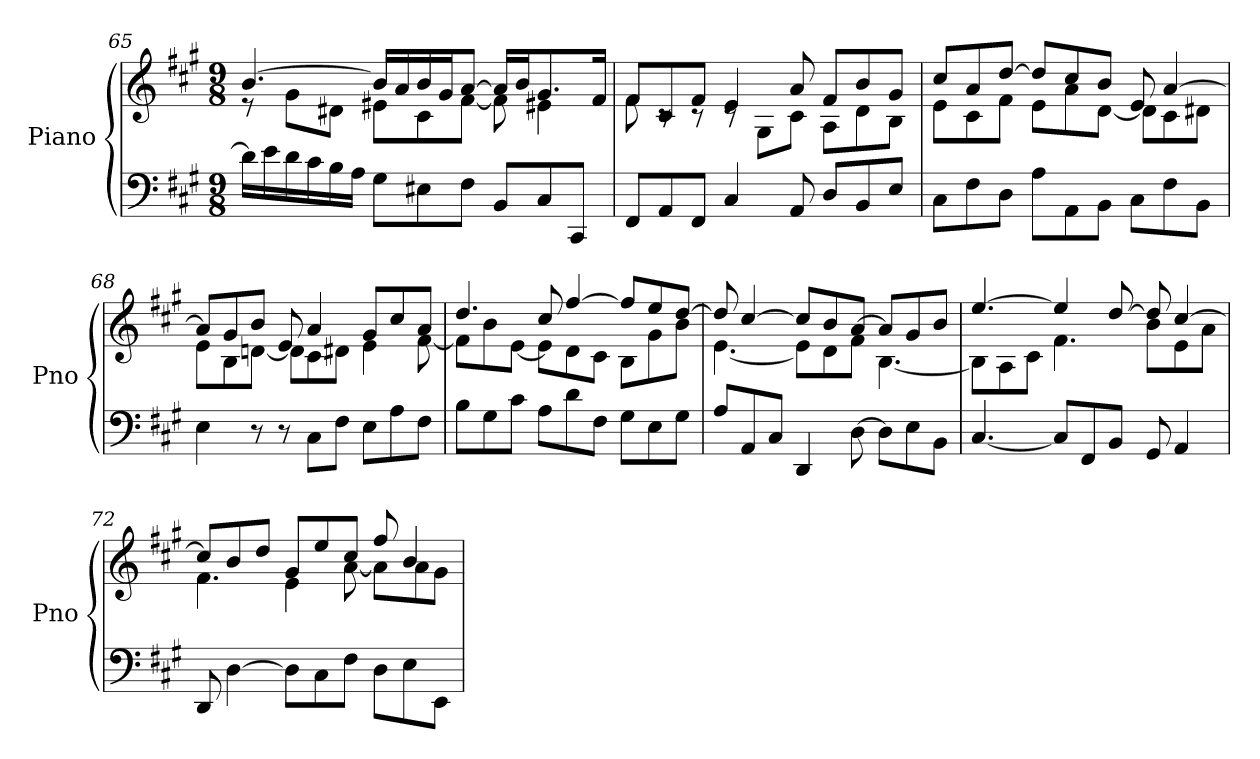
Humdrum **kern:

**kern	**kern
*part1	*part1
*staff2	*staff1
*I"Piano	*
*I'Pno	*
*clefF4	*clefG2
*k[f#c#g#]	*k[f#c#g#]
*M9/8	*M9/8
=65	=65
*	*^
16d\LL]	[4.b/	8r
16e\	.	.
16d\	.	8g#\L
16c#\	.	.
16B\	.	8d#X\J
16A\JJ	.	.
8G#\L	16b/LL]	8e#X\L
.	16a/	.
8E#X\	16b/	8c#\
.	16g#/J	.
8F#\J	[8a/J	[8f#\J
8BB/L	16a/LL]	8f#\]
.	16b/J	.
8C#/	8.g#/	4e#X\
8CC#/J	.	.
.	16f#/Jk	.
!!LO:LB:g=z	!!
=66	=66	=66
8FF#/L	8f#/L	8f#\
8AA/	8c#/	8rc
8FF#/J	8f#/J	8rc
4C#/	4e/	8rc
.	.	8G#\L
8AA/	8a/	8c#\J
8D/L	8f#/L	8A\L
8BB/	8b/	8d\
8E/J	8g#/J	8B\J
=67	=67	=67
8C#\L	8cc#/L	8e\L
8F#\	8a/	8c#\
8D\J	[8dd/J	8f#\J
8A\L	8dd/L]	8e\L
8AA\	8cc#/	8a\
8BB\J	8b/J	[8d\J
8C#\L	8e/	8d\L]
8F#\	[4a/	8c#\
8BB\J	.	8d#X\J
=68	=68	=68
4E\	8a/L]	8e\L
.	8g#/	8B\
8r	8b/J	[8dn\J
8r	8e/	8d\L]
8C#\L	4a/	8c#\
8F#\J	.	8d#X\J
8E\L	8g#/L	4e\
8A\	8cc#/	.
8F#\J	8a/J	[8f#\
!!LO:PB:g=z	!!
=69	=69	=69
8B\L	4.dd/	8f#\L]
8G#\	.	8b\
8c#\J	.	[8e\J
8A\L	8cc#/	8e\L]
8d\	[4ff#/	8d\
8F#\J	.	8c#\J
8G#\L	8ff#/L]	8B\L
8E\	8ee/	8g#\
8G#\J	[8dd/J	8b\J
=70	=70	=70
8A/L	8dd/]	[4.e\
8AA/	[4cc#/	.
8C#/J	.	.
4DD/	8cc#/L]	8e\L]
.	8b/	8d\
[8D\	[8a/J	8f#\J
8D\L]	8a/L]	[4.B\
8E\	8g#/	.
8BB\J	8b/J	.
=71	=71	=71
[4.C#/	[4.ee/	8B\L]
.	.	8A\
.	.	8c#\J
8C#/L]	4ee/]	4.f#\
8FF#/	.	.
8BB/J	[8dd/	.
8GG#/	8dd/]	8b\L
4AA/	[4cc#/	8e\
.	.	8a\J
!!LO:LB:g=z	!!
=72	=72	=72
8DD/	8cc#/L]	4.f#\
[4D\	8b/	.
.	8dd/J	.
8D\L]	8g#/L	4e\
8C#\	8ee/	.
8F#\J	8cc#/J	[8a\
8D\L	8ff#/	8a\L]
8E\	4b/	8a\
8EE\J	.	8g#\J
*	*v	*v
=	=
*-	*-
